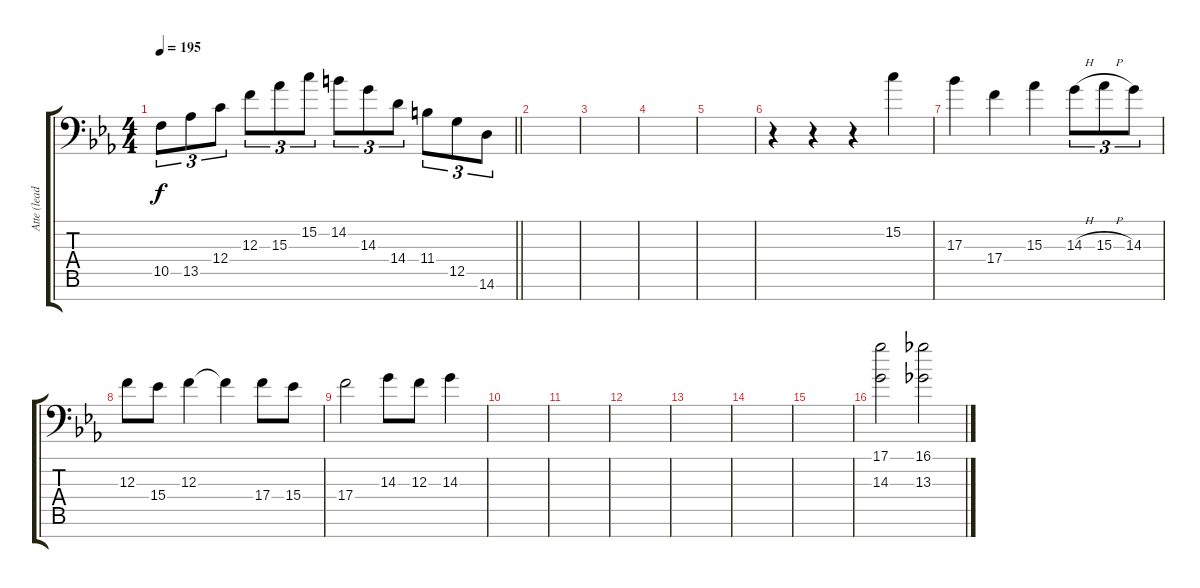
\track ("Atte (lead/piano)" "Atte (lead") {instrument electricgrandpiano}
\staff {score tabs}
\tuning (D4 A3 F3 C3 G2 C2 C1) {hide}
\ts (4 4)
\tempo 195
\clef f4
\barLineRight lightlight
\ks cminor
10.5.8{tu (3 2) dy f} 13.5.8{tu (3 2)} 12.4.8{tu (3 2)} 12.3.8{tu (3 2)} 15.3.8{tu (3 2)} 15.2.8{tu (3 2)} 14.2.8{tu (3 2)} 14.3.8{tu (3 2)} 14.4.8{tu (3 2)} 11.4.8{tu (3 2)} 12.5.8{tu (3 2)} 14.6.8{tu (3 2)} |
|
|
|
|
r.4 r.4 r.4 15.2.4 |
17.3.4 17.4.4 15.3.4 14.3{h}.8{tu (3 2)} 15.3{h}.8{tu (3 2)} 14.3.8{tu (3 2)} |
12.3.8 15.4.8 12.3.4 12.3{t}.4 17.4.8 15.4.8 |
17.4.2 14.3.8 12.3.8 14.3.4 |
|
|
|
|
|
|
(17.1 14.3).2{volume 16 instrument electricgrandpiano} (16.1 13.3).2
